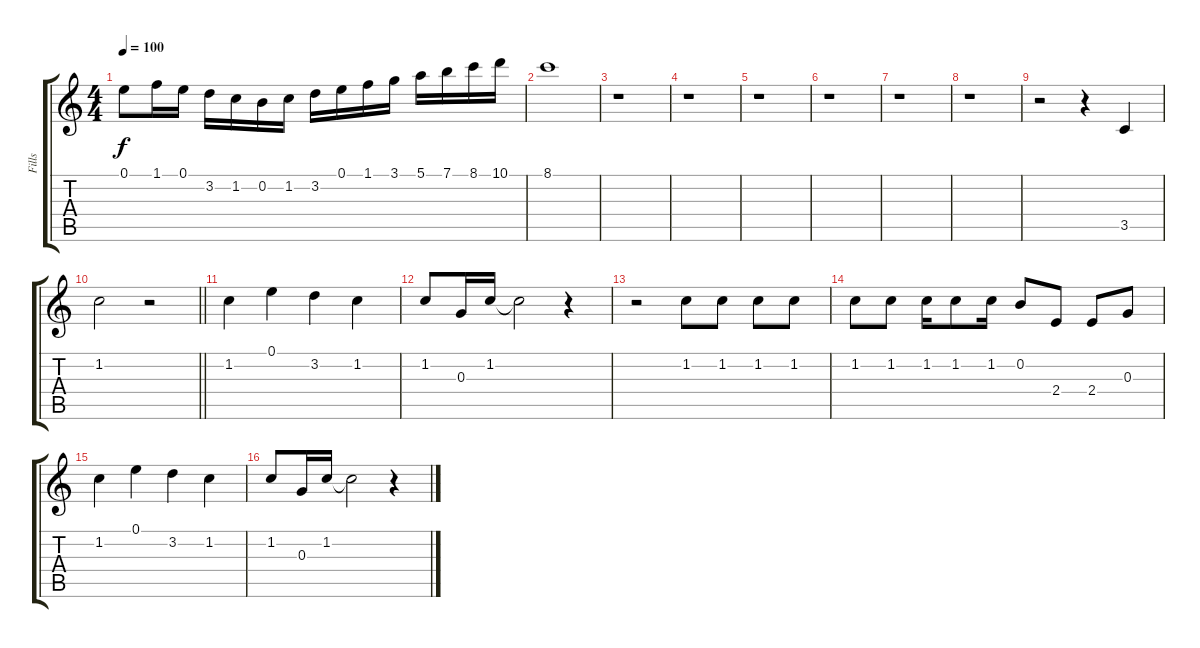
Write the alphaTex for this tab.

\track ("Fills" "Fills") {instrument acousticguitarnylon}
\staff {score tabs}
\tuning (E4 B3 G3 D3 A2 E2) {hide}
\ts (4 4)
\tempo 100
\clef g2
\ks c
0.1.8{dy f instrument acousticguitarnylon} 1.1.16 0.1.16 3.2.16 1.2.16 0.2.16 1.2.16 3.2.16 0.1.16 1.1.16 3.1.16 5.1.16 7.1.16 8.1.16 10.1.16 |
8.1.1 |
r.1 |
r.1 |
r.1 |
r.1 |
r.1 |
r.1 |
r.2 r.4 3.5.4 |
\barLineRight lightlight
1.2.2 r.2 |
1.2.4 0.1.4 3.2.4 1.2.4 |
1.2.8 0.3.16 1.2.16 1.2{t}.2 r.4 |
r.2 1.2.8 1.2.8 1.2.8 1.2.8 |
1.2.8 1.2.8 1.2.16 1.2.8 1.2.16 0.2.8 2.4.8 2.4.8 0.3.8 |
1.2.4 0.1.4 3.2.4 1.2.4 |
1.2.8 0.3.16 1.2.16 1.2{t}.2 r.4
